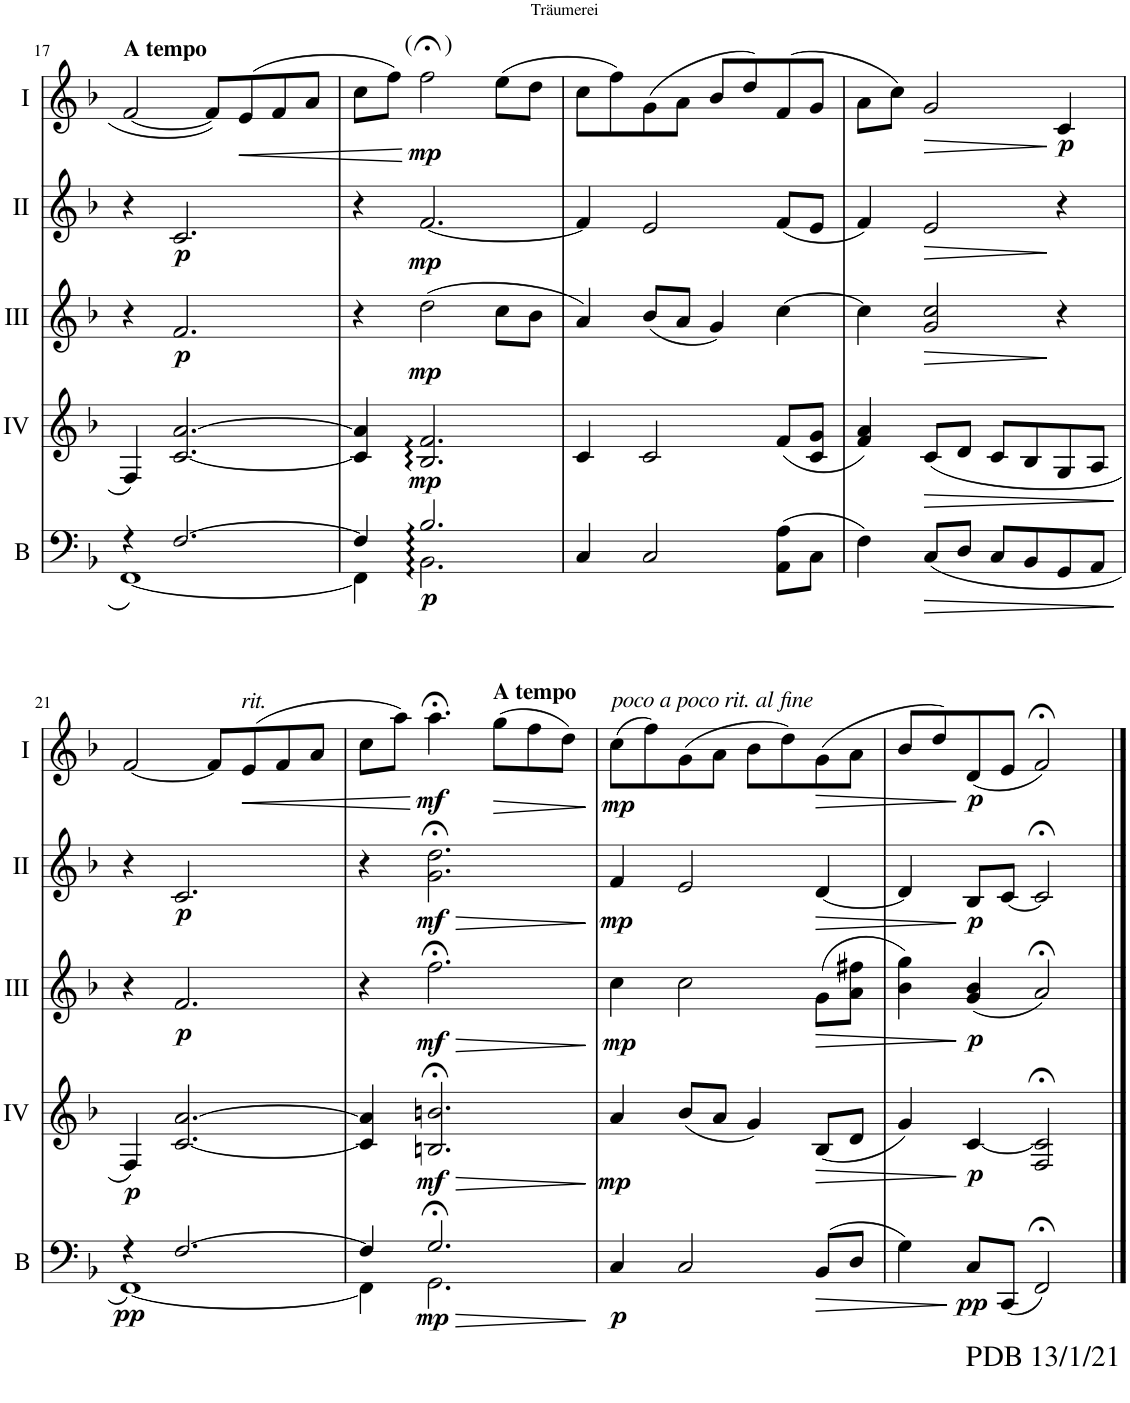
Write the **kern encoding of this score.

**kern	**dynam	**kern	**dynam	**kern	**dynam	**kern	**dynam	**kern	**dynam
*part5	*part5	*part4	*part4	*part3	*part3	*part2	*part2	*part1	*part1
*staff5	*staff5	*staff4	*staff4	*staff3	*staff3	*staff2	*staff2	*staff1	*staff1
*I"Bass	*	*I"Acc. 4	*	*I"Acc. 3	*	*I"Acc. 2	*	*I"Acc. 1	*
*I'B	*	*	*	*	*	*	*	*	*
!!LO:PB:g=z
*clefF4	*	*clefG2	*	*clefG2	*	*clefG2	*	*clefG2	*
*Trd7c12	*	*Trd7c12	*	*Trd7c12	*	*	*	*	*
*k[b-]	*	*k[b-]	*	*k[b-]	*	*k[b-]	*	*k[b-]	*
*M4/4	*	*M4/4	*	*M4/4	*	*M4/4	*	*M4/4	*
*met(c)	*	*met(c)	*	*met(c)	*	*met(c)	*	*met(c)	*
=17	=17	=17	=17	=17	=17	=17	=17	=17	=17
*^	*	*	*	*	*	*	*	*	*
!	!	!	!	!	!	!	!	!	!LO:TX:a:B:t=A tempo	!
4r	[1FF	.	4F/	.	4r	.	4r	.	[2f/	.
!	!	!	!	!	!	!LO:DY:b	!	!LO:DY:b	!	!
[2.F/	.	.	[2.c/ [2.a/	.	2.f/	p	2.c/	p	.	.
.	.	.	.	.	.	.	.	.	8f/L]	.
!	!	!	!	!	!	!	!	!	!	!LO:HP:b
.	.	.	.	.	.	.	.	.	(8e/	<
.	.	.	.	.	.	.	.	.	8f/	.
.	.	.	.	.	.	.	.	.	8a/J	.
=18	=18	=18	=18	=18	=18	=18	=18	=18	=18	=18
4F/]	4FF\]	.	4c/] 4a/]	.	4r	.	4r	.	8cc\L	.
.	.	.	.	.	.	.	.	.	8ff\J)	.
!	!	!	!	!	!	!	!	!	!LO:TX:a:t=(     )	!
!	!	!LO:DY:b	!	!LO:DY:b	!	!LO:DY:b	!	!LO:DY:b	!	!LO:DY:n=1:b
2.B-/	2.BB-\	p	2.B-/ 2.f/	mp	(2dd\	mp	[2.f/	mp	2ff;<\	[ mp
.	.	.	.	.	8cc\L	.	.	.	(8ee\L	.
.	.	.	.	.	8b-\J	.	.	.	8dd\J	.
*v	*v	*	*	*	*	*	*	*	*	*
=19	=19	=19	=19	=19	=19	=19	=19	=19	=19
4C/	.	4c/	.	4a/)	.	4f/]	.	8cc\L	.
.	.	.	.	.	.	.	.	8ff\)	.
2C/	.	2c/	.	(8b-/L	.	2e/	.	(8g\	.
.	.	.	.	8a/J	.	.	.	8a\J	.
.	.	.	.	4g/)	.	.	.	8b-/L	.
.	.	.	.	.	.	.	.	8dd/)	.
(8AA\ 8A\L	.	(8f/L	.	[4cc\	.	(8f/L	.	(8f/	.
8C\J	.	8c/ 8g/J	.	.	.	8e/J	.	8g/J	.
=20	=20	=20	=20	=20	=20	=20	=20	=20	=20
4F\)	.	4f/ 4a/)	.	4cc\]	.	4f/)	.	8a\L	.
.	.	.	.	.	.	.	.	8cc\J)	.
!	!LO:HP:b	!	!LO:HP:b	!	!LO:HP:b	!	!LO:HP:b	!	!LO:HP:b
(8C/L	>	(8c/L	>	2g/ 2cc/	>	2e/	>	2g/	>
8D/J	.	8d/J	.	.	.	.	.	.	.
8C/L	.	8c/L	.	.	.	.	.	.	.
8BB-/	.	8B-/	.	.	.	.	.	.	.
!	!	!	!	!	!	!	!	!	!LO:DY:n=1:b
8GG/	.	8G/	.	4r	]	4r	]	4c/	] p
8AA/J	.	8A/J	.	.	.	.	.	.	.
.	.	.	]	.	.	.	.	.	.
!!LO:LB:g=z
=21	=21	=21	=21	=21	=21	=21	=21	=21	=21
*^	*	*	*	*	*	*	*	*	*
!	!	!LO:DY:b	!	!LO:DY:b	!	!	!	!	!	!
4r	[1FF)	pp	4F/)	p	4r	.	4r	.	[2f/	.
!	!	!	!	!	!	!LO:DY:b	!	!LO:DY:b	!	!
[2.F/	.	.	[2.c/ [2.a/	.	2.f/	p	2.c/	p	.	.
.	.	.	.	.	.	.	.	.	8f/L]	.
!	!	!	!	!	!	!	!	!	!LO:TX:a:i:t=rit.	!
!	!	!	!	!	!	!	!	!	!	!LO:HP:b
.	.	.	.	.	.	.	.	.	(8e/	<
.	.	.	.	.	.	.	.	.	8f/	.
.	.	.	.	.	.	.	.	.	8a/J	.
=22	=22	=22	=22	=22	=22	=22	=22	=22	=22	=22
4F/]	4FF\]	.	4c/] 4a/]	.	4r	.	4r	.	8cc\L	.
.	.	.	.	.	.	.	.	.	8aa\J)	.
!	!	!LO:HP:b	!	!LO:HP:b	!	!LO:HP:b	!	!LO:HP:b	!	!
!	!	!LO:DY:n=1:b	!	!LO:DY:n=1:b	!	!LO:DY:n=1:b	!	!LO:DY:n=1:b	!	!LO:DY:n=1:b
2.G;</	2.GG\	> mp	2.Bn/;< 2.bn/;<	> mf	2.ff;<\	> mf	2.g\;< 2.dd\;<	> mf	4.aa;<\	[ mf
!	!	!	!	!	!	!	!	!	!LO:TX:a:B:t=A tempo	!
!	!	!	!	!	!	!	!	!	!	!LO:HP:b
.	.	.	.	.	.	.	.	.	(8gg\L	>
.	.	.	.	.	.	.	.	.	8ff\	.
.	.	.	.	.	.	.	.	.	8dd\J)	.
*v	*v	*	*	*	*	*	*	*	*	*
.	]	.	]	.	]	.	]	.	]
=23	=23	=23	=23	=23	=23	=23	=23	=23	=23
!	!	!	!	!	!	!	!	!LO:TX:a:i:t=poco a poco rit. al fine	!
!	!LO:DY:b	!	!LO:DY:b	!	!LO:DY:b	!	!LO:DY:b	!	!LO:DY:b
4C/	p	4a/	mp	4cc\	mp	4f/	mp	(8cc\L	mp
.	.	.	.	.	.	.	.	8ff\)	.
2C/	.	(8b-/L	.	2cc\	.	2e/	.	(8g\	.
.	.	8a/J	.	.	.	.	.	8a\J	.
.	.	4g/)	.	.	.	.	.	8b-\L	.
.	.	.	.	.	.	.	.	8dd\)	.
!	!	!	!LO:HP:b	!	!LO:HP:b	!	!LO:HP:b	!	!LO:HP:b
(8BB-/L	.	(8B-/L	>	(8g\L	>	[4d/	>	(8g\	>
8D/J	.	8d/J	.	8a\ 8ff#X\J	.	.	.	8a\J	.
=24	=24	=24	=24	=24	=24	=24	=24	=24	=24
4G\)	.	4g/)	.	4b-\ 4gg\)	.	4d/]	.	8b-/L	.
.	.	.	.	.	.	.	.	8dd/)	.
!	!LO:DY:n=1:b	!	!LO:DY:n=1:b	!	!LO:DY:n=1:b	!	!LO:DY:n=1:b	!	!LO:DY:n=1:b
8C/L	] pp	[4c/	] p	(4g/ 4b-/	] p	8B-/L	] p	(8d/	] p
(8CC/J	.	.	.	.	.	[8c/J	.	8e/J	.
!	!	!	!	!	!	!	!	!LO:TX:b:t=PDB 13/1/21	!
!	!	!	!	!	!	!	!	!LO:TX:b:t=For more arrangements, check out www.de-bra.nl/arrangements.html	!
2FF;</)	.	2F/;< 2c/];<	.	2a;</)	.	2c;</]	.	2f;</)	.
==	==	==	==	==	==	==	==	==	==
*-	*-	*-	*-	*-	*-	*-	*-	*-	*-
